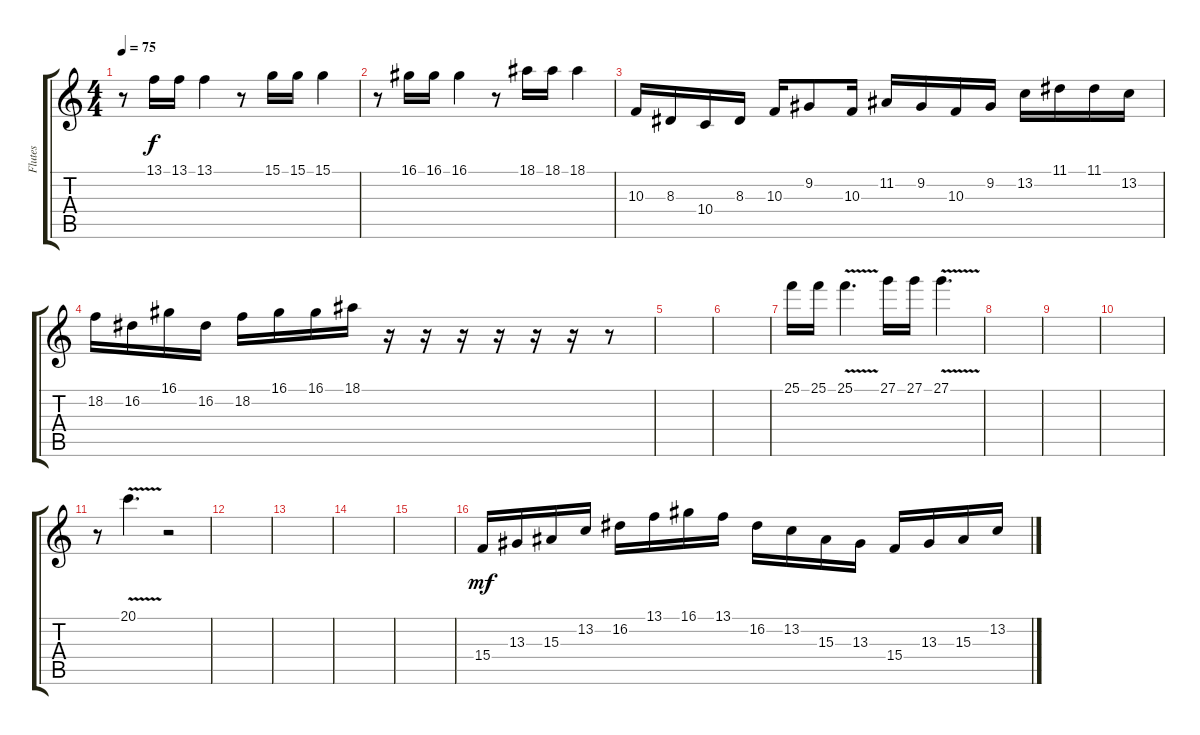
\track ("Flutes" "Flutes") {instrument flute}
\staff {score tabs}
\tuning (E4 B3 G3 D3 A2 E2) {hide}
\ts (4 4)
\tempo 75
\clef g2
\ks c
r.8{dy fff} 13.1.16{dy f} 13.1.16 13.1.4 r.8 15.1.16 15.1.16 15.1.4 |
r.8 16.1.16 16.1.16 16.1.4 r.8 18.1.16 18.1.16 18.1.4 |
10.3.16 8.3.16 10.4.16 8.3.16 10.3.16 9.2.8 10.3.16 11.2.16 9.2.16 10.3.16 9.2.16 13.2.16 11.1.16 11.1.16 13.2.16 |
18.2.16 16.2.16 16.1.16 16.2.16 18.2.16 16.1.16 16.1.16 18.1.16 r.16 r.16 r.16 r.16 r.16 r.16 r.8 |
|
|
25.1.16 25.1.16 25.1{v}.4{d} 27.1.16 27.1.16 27.1{v}.4{d} |
|
|
|
r.8 20.1{v}.4{d} r.2 |
|
|
|
|
15.4.16{dy mf} 13.3.16 15.3.16 13.2.16 16.2.16 13.1.16 16.1.16 13.1.16 16.2.16 13.2.16 15.3.16 13.3.16 15.4.16 13.3.16 15.3.16 13.2.16
